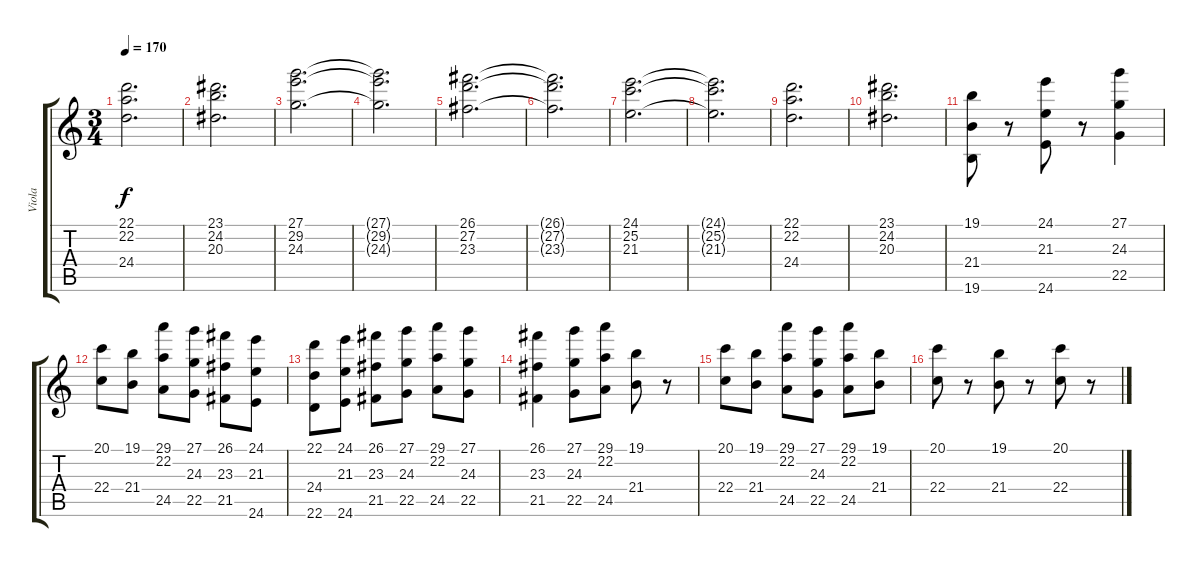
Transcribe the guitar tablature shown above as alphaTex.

\track ("Viola" "Viola") {instrument viola}
\staff {score tabs}
\tuning (E4 B3 G3 D3 A2 E2) {hide}
\ts (3 4)
\tempo 170
\clef g2
\ks c
(22.1 22.2 24.4).2{d dy f} |
(23.1 24.2 20.3).2{d} |
(27.1 29.2 24.3).2{d} |
(27.1{t} 29.2{t} 24.3{t}).2{d} |
(26.1 27.2 23.3).2{d} |
(26.1{t} 27.2{t} 23.3{t}).2{d} |
(24.1 25.2 21.3).2{d} |
(24.1{t} 25.2{t} 21.3{t}).2{d} |
(22.1 22.2 24.4).2{d} |
(23.1 24.2 20.3).2{d} |
(19.1 21.4 19.6).8{volume 12} r.8 (24.1 21.3 24.6).8 r.8 (27.1 24.3 22.5).4 |
(20.1 22.4).8 (19.1 21.4).8 (29.1 22.2 24.5).8 (27.1 24.3 22.5).8 (26.1 23.3 21.5).8 (24.1 21.3 24.6).8 |
(22.1 24.4 22.6).8 (24.1 21.3 24.6).8 (26.1 23.3 21.5).8 (27.1 24.3 22.5).8 (29.1 22.2 24.5).8 (27.1 24.3 22.5).8 |
(26.1 23.3 21.5).4 (27.1 24.3 22.5).8 (29.1 22.2 24.5).8 (19.1 21.4).8 r.8 |
(20.1 22.4).8 (19.1 21.4).8 (29.1 22.2 24.5).8 (27.1 24.3 22.5).8 (29.1 22.2 24.5).8 (19.1 21.4).8 |
(20.1 22.4).8 r.8 (19.1 21.4).8 r.8 (20.1 22.4).8 r.8
